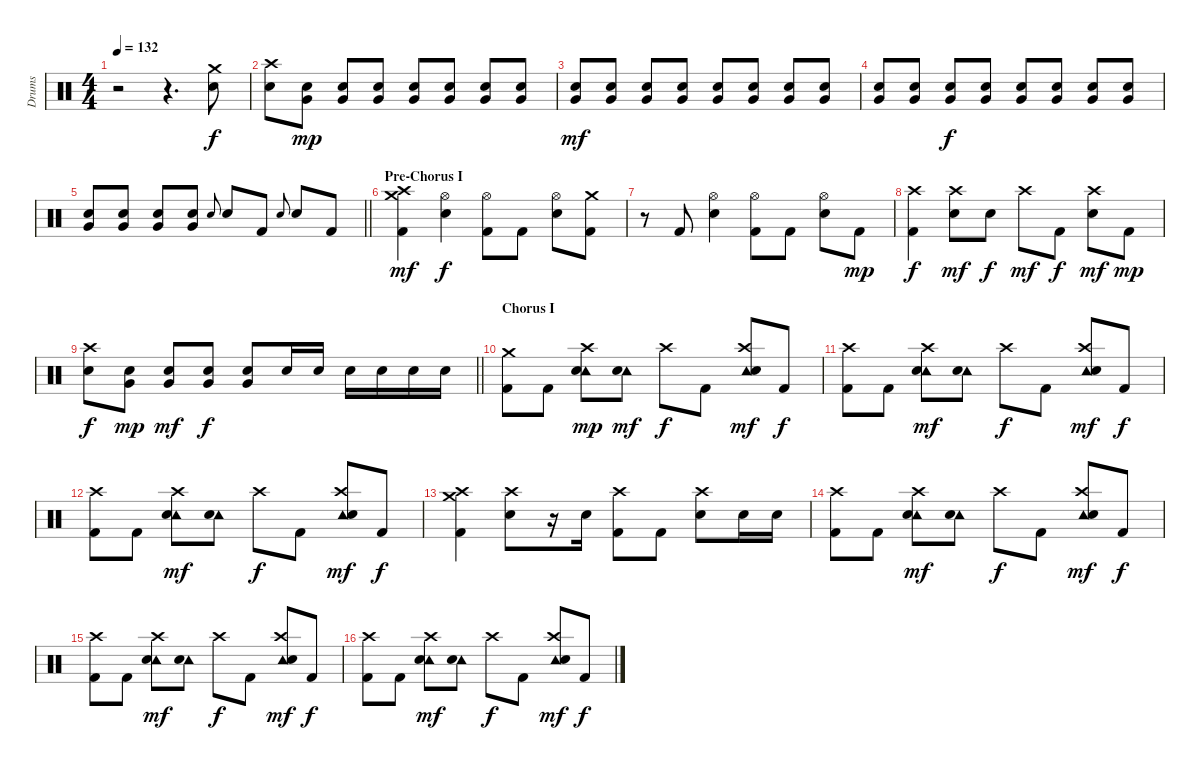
\track ("Drums" "Drums") {instrument percussion}
\staff {score}
\articulation defaults
\ts (4 4)
\tempo 132
\clef neutral
\ks c
r.2{dy ppp} r.4{d} ("Crash medium (hit)" "Snare (hit) 2").8{dy f} |
("Crash high (hit)" "Snare (hit) 2").8 ("Snare (hit) 2" "Very Low Tom (hit)").8{dy mp} ("Snare (hit) 2" "Very Low Tom (hit)").8 ("Snare (hit) 2" "Very Low Tom (hit)").8 ("Snare (hit) 2" "Very Low Tom (hit)").8 ("Snare (hit) 2" "Very Low Tom (hit)").8 ("Snare (hit) 2" "Very Low Tom (hit)").8 ("Snare (hit) 2" "Very Low Tom (hit)").8 |
("Snare (hit) 2" "Very Low Tom (hit)").8{dy mf} ("Snare (hit) 2" "Very Low Tom (hit)").8 ("Snare (hit) 2" "Very Low Tom (hit)").8 ("Snare (hit) 2" "Very Low Tom (hit)").8 ("Snare (hit) 2" "Very Low Tom (hit)").8 ("Snare (hit) 2" "Very Low Tom (hit)").8 ("Snare (hit) 2" "Very Low Tom (hit)").8 ("Snare (hit) 2" "Very Low Tom (hit)").8 |
("Snare (hit) 2" "Very Low Tom (hit)").8 ("Snare (hit) 2" "Very Low Tom (hit)").8 ("Snare (hit) 2" "Very Low Tom (hit)").8{dy f} ("Snare (hit) 2" "Very Low Tom (hit)").8 ("Snare (hit) 2" "Very Low Tom (hit)").8 ("Snare (hit) 2" "Very Low Tom (hit)").8 ("Snare (hit) 2" "Very Low Tom (hit)").8 ("Snare (hit) 2" "Very Low Tom (hit)").8 |
\barLineRight lightlight
("Snare (hit) 2" "Very Low Tom (hit)").8 ("Snare (hit) 2" "Very Low Tom (hit)").8 ("Snare (hit) 2" "Very Low Tom (hit)").8 ("Snare (hit) 2" "Very Low Tom (hit)").8 "Snare (hit) 2".8{gr onbeat} "Snare (hit) 2".8 "Kick (hit) 2".8 "Snare (hit) 2".8{gr onbeat} "Snare (hit) 2".8 "Kick (hit) 2".8 |
\section ("" "Pre-Chorus I")
("Crash medium (hit)" "Crash high (hit)" "Kick (hit) 2").4{dy mf} ("Hi-Hat (open)" "Snare (hit) 2").4{dy f} ("Hi-Hat (open)" "Kick (hit) 2").8 "Kick (hit) 2".8 ("Hi-Hat (open)" "Snare (hit) 2").8 ("Crash medium (hit)" "Kick (hit) 2").8 |
r.8 "Kick (hit) 2".8 ("Hi-Hat (open)" "Snare (hit) 2").4 ("Hi-Hat (open)" "Kick (hit) 2").8 "Kick (hit) 2".8 ("Hi-Hat (open)" "Snare (hit) 2").8 "Kick (hit) 2".8{dy mp} |
("Crash high (hit)" "Kick (hit) 2").4{dy f} ("Crash high (hit)" "Snare (hit) 2").8{dy mf} "Snare (hit) 2".8{dy f} "Crash high (hit)".8{dy mf} "Kick (hit) 2".8{dy f} ("Crash high (hit)" "Snare (hit) 2").8{dy mf} "Kick (hit) 2".8{dy mp} |
\barLineRight lightlight
("Crash high (hit)" "Snare (hit) 2").8{dy f} ("Snare (hit) 2" "Very Low Tom (hit)").8{dy mp} ("Snare (hit) 2" "Very Low Tom (hit)").8{dy mf} ("Snare (hit) 2" "Very Low Tom (hit)").8{dy f} ("Snare (hit) 2" "Very Low Tom (hit)").8 "Snare (hit) 2".16 "Snare (hit) 2".16 "Snare (hit) 2".16 "Snare (hit) 2".16 "Snare (hit) 2".16 "Snare (hit) 2".16 |
\section ("" "Chorus I")
("Crash medium (hit)" "Kick (hit) 2").8 "Kick (hit) 2".8 ("Crash high (hit)" "Tambourine (hit)" "Snare (hit) 2").8{dy mp} ("Tambourine (hit)" "Snare (hit) 2").8{dy mf} "Crash high (hit)".8{dy f} "Kick (hit) 2".8 ("Crash high (hit)" "Tambourine (hit)" "Snare (hit) 2").8{dy mf} "Kick (hit) 2".8{dy f} |
("Crash high (hit)" "Kick (hit) 2").8 "Kick (hit) 2".8 ("Crash high (hit)" "Tambourine (hit)" "Snare (hit) 2").8{dy mf} ("Tambourine (hit)" "Snare (hit) 2").8 "Crash high (hit)".8{dy f} "Kick (hit) 2".8 ("Crash high (hit)" "Tambourine (hit)" "Snare (hit) 2").8{dy mf} "Kick (hit) 2".8{dy f} |
("Crash high (hit)" "Kick (hit) 2").8 "Kick (hit) 2".8 ("Crash high (hit)" "Tambourine (hit)" "Snare (hit) 2").8{dy mf} ("Tambourine (hit)" "Snare (hit) 2").8 "Crash high (hit)".8{dy f} "Kick (hit) 2".8 ("Crash high (hit)" "Tambourine (hit)" "Snare (hit) 2").8{dy mf} "Kick (hit) 2".8{dy f} |
("Crash medium (hit)" "Crash high (hit)" "Kick (hit) 2").4 ("Crash high (hit)" "Snare (hit) 2").8 r.16 "Snare (hit) 2".16 ("Crash high (hit)" "Kick (hit) 2").8 "Kick (hit) 2".8 ("Crash high (hit)" "Snare (hit) 2").8 "Snare (hit) 2".16 "Snare (hit) 2".16 |
("Crash high (hit)" "Kick (hit) 2").8 "Kick (hit) 2".8 ("Crash high (hit)" "Tambourine (hit)" "Snare (hit) 2").8{dy mf} ("Tambourine (hit)" "Snare (hit) 2").8 "Crash high (hit)".8{dy f} "Kick (hit) 2".8 ("Crash high (hit)" "Tambourine (hit)" "Snare (hit) 2").8{dy mf} "Kick (hit) 2".8{dy f} |
("Crash high (hit)" "Kick (hit) 2").8 "Kick (hit) 2".8 ("Crash high (hit)" "Tambourine (hit)" "Snare (hit) 2").8{dy mf} ("Tambourine (hit)" "Snare (hit) 2").8 "Crash high (hit)".8{dy f} "Kick (hit) 2".8 ("Crash high (hit)" "Tambourine (hit)" "Snare (hit) 2").8{dy mf} "Kick (hit) 2".8{dy f} |
("Crash high (hit)" "Kick (hit) 2").8 "Kick (hit) 2".8 ("Crash high (hit)" "Tambourine (hit)" "Snare (hit) 2").8{dy mf} ("Tambourine (hit)" "Snare (hit) 2").8 "Crash high (hit)".8{dy f} "Kick (hit) 2".8 ("Crash high (hit)" "Tambourine (hit)" "Snare (hit) 2").8{dy mf} "Kick (hit) 2".8{dy f}
